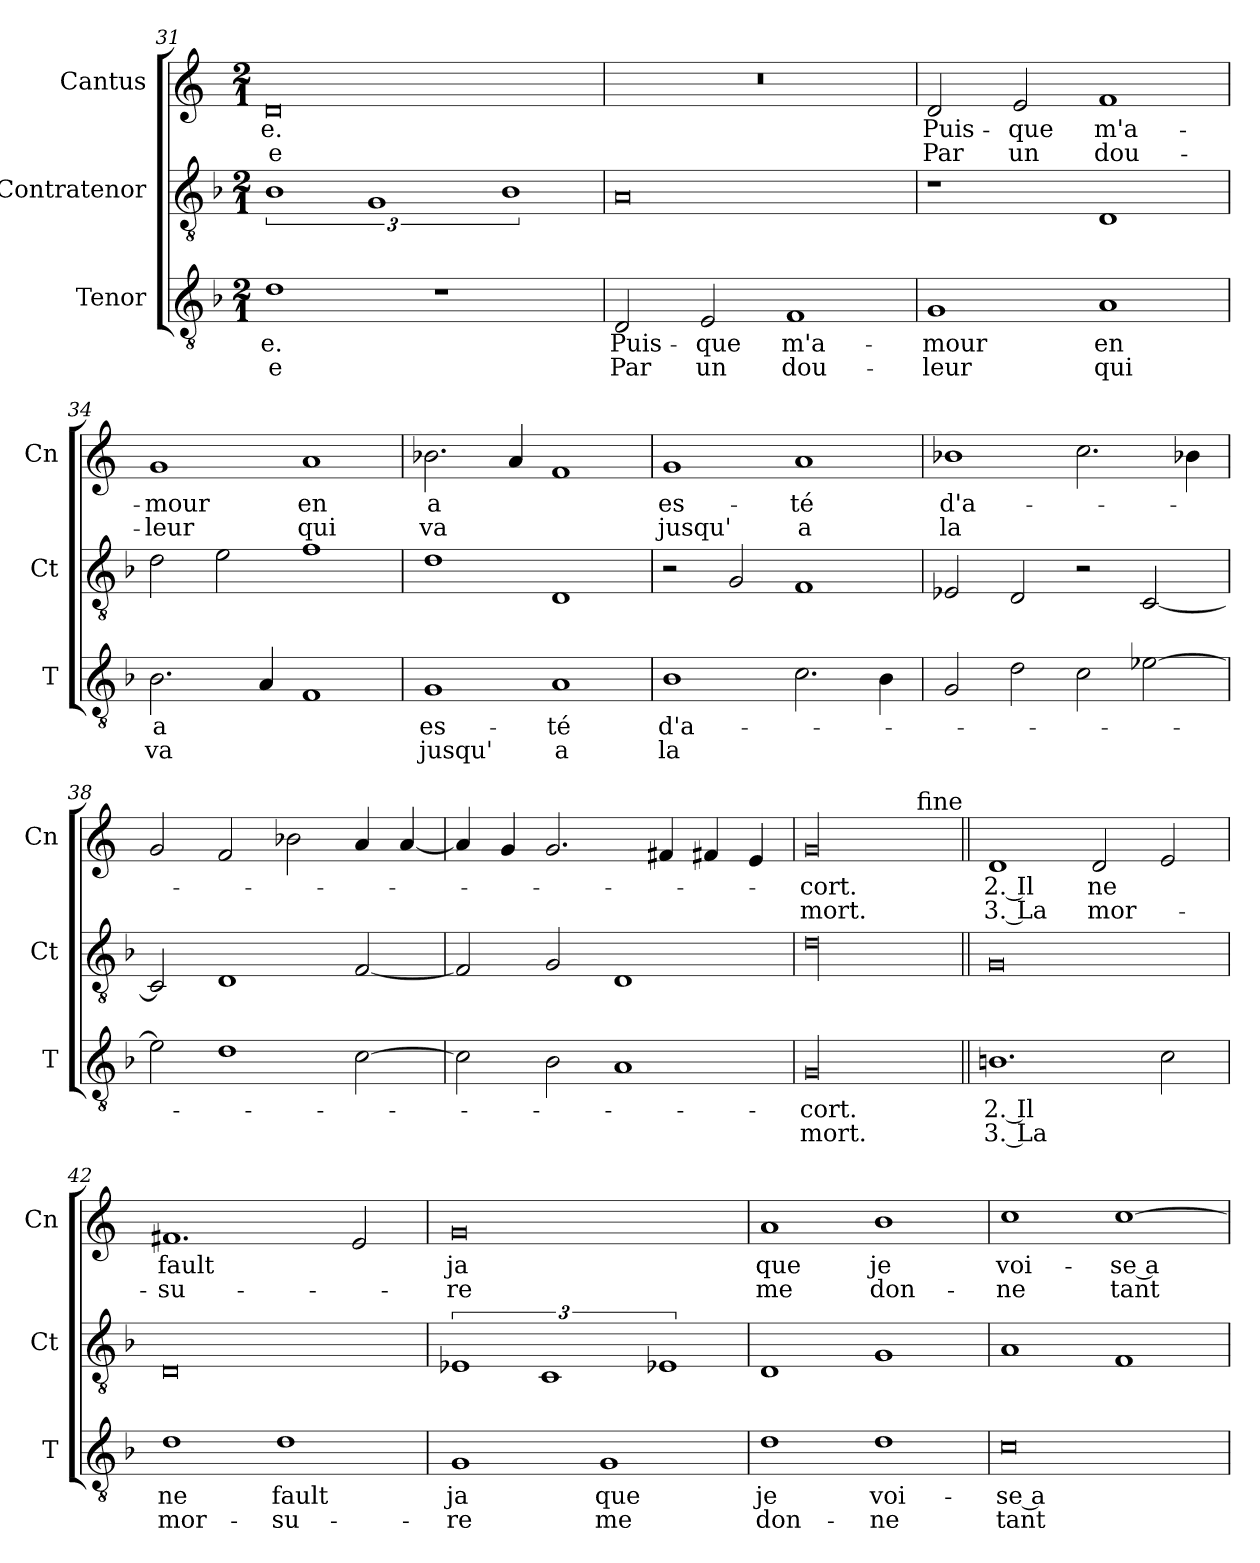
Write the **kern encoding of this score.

**kern	**text	**text	**kern	**kern	**text	**text
*part3	*part3	*part3	*part2	*part1	*part1	*part1
*staff3	*staff3	*staff3	*staff2	*staff1	*staff1	*staff1
*I"Tenor	*	*	*I"Contratenor	*I"Cantus	*	*
*I'T	*	*	*I'Ct	*I'Cn	*	*
*clefGv2	*	*	*clefGv2	*clefG2	*	*
*k[b-]	*	*	*k[b-]	*k[]	*	*
*M2/1	*	*	*M2/1	*M2/1	*	*
=31	=31	=31	=31	=31	=31	=31
1d	-e.	-e	3%2B-	0d	-e.	-e
.	.	.	3%2G	.	.	.
1r	.	.	.	.	.	.
.	.	.	3%2B-	.	.	.
=32	=32	=32	=32	=32	=32	=32
2D/	Puis-	Par	0A	0r	.	.
2E/	-que	un	.	.	.	.
1F	m'a-	dou-	.	.	.	.
=33	=33	=33	=33	=33	=33	=33
1G	-mour	-leur	1r	2d/	Puis-	Par
.	.	.	.	2e/	-que	un
1A	en	qui	1D	1f	m'a-	dou-
=34	=34	=34	=34	=34	=34	=34
2.B-\	a	va	2d\	1g	-mour	-leur
.	.	.	2e\	.	.	.
4A/	.	.	.	.	.	.
1F	.	.	1f	1a	en	qui
=35	=35	=35	=35	=35	=35	=35
1G	es-	jusqu'	1d	2.b-X\	a	va
.	.	.	.	4a/	.	.
1A	-té	a	1D	1f	.	.
=36	=36	=36	=36	=36	=36	=36
1B-	d'a-	la	2r	1g	es-	jusqu'
.	.	.	2G/	.	.	.
2.c\	.	.	1F	1a	-té	a
4B-\	.	.	.	.	.	.
=37	=37	=37	=37	=37	=37	=37
2G/	.	.	2E-X/	1b-X	d'a-	la
2d\	.	.	2D/	.	.	.
2c\	.	.	2r	2.cc\	.	.
[2e-X\	.	.	[2C/	.	.	.
.	.	.	.	4b-X\	.	.
=38	=38	=38	=38	=38	=38	=38
2e-\]	.	.	2C/]	2g/	.	.
1d	.	.	1D	2f/	.	.
.	.	.	.	2b-X\	.	.
[2c\	.	.	[2F/	4a/	.	.
.	.	.	.	[4a/	.	.
=39	=39	=39	=39	=39	=39	=39
2c\]	.	.	2F/]	4a/]	.	.
.	.	.	.	4g/	.	.
2B-\	.	.	2G/	2.g/	.	.
1A	.	.	1D	.	.	.
.	.	.	.	4f#X/	.	.
.	.	.	.	4f#X/	.	.
.	.	.	.	4e/	.	.
=40	=40	=40	=40	=40	=40	=40
!LO:N:vis=00	!	!	!LO:N:vis=00	!LO:N:vis=00	!	!
0G	-cort.	mort.	0d	0g	-cort.	mort.
!	!	!	!	!LO:TX:a:rj:t=fine	!	!
!!LO:LB:g=z
=||	=||	=||	=||	=||	=||	=||
*	*	*	*	*MM336	*	*
1.Bn	2. Il	3. La	0G	1d	2. Il	3. La
.	.	.	.	2d/	ne	mor-
2c\	.	.	.	2e/	.	.
=42	=42	=42	=42	=42	=42	=42
1d	ne	mor-	0D	1.f#X	fault	-su-
1d	fault	-su-	.	.	.	.
.	.	.	.	2e/	.	.
=43	=43	=43	=43	=43	=43	=43
1G	ja	-re	3%2E-X	0g	ja	-re
.	.	.	3%2C	.	.	.
1G	que	me	.	.	.	.
.	.	.	3%2E-X	.	.	.
=44	=44	=44	=44	=44	=44	=44
1d	je	don-	1D	1a	que	me
1d	voi-	-ne	1G	1b	je	don-
=45	=45	=45	=45	=45	=45	=45
0c	-se a	tant	1A	1cc	voi-	-ne
.	.	.	1F	[1cc	-se a	tant
=	=	=	=	=	=	=
*-	*-	*-	*-	*-	*-	*-
